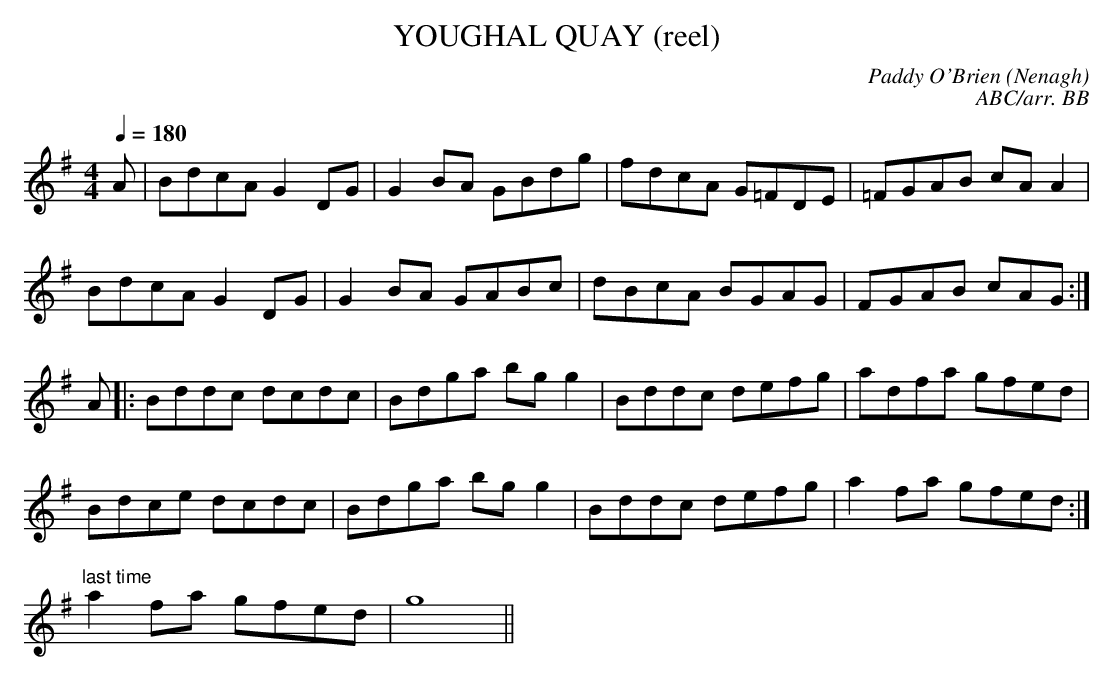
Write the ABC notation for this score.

X:1
T:YOUGHAL QUAY (reel)
C:Paddy O'Brien (Nenagh)
C:ABC/arr. BB
Q:1/4=180
L:1/8
M:4/4
K:G
A|BdcA G2DG|G2BA GBdg|fdcA G=FDE|=FGAB cAA2|
BdcA G2DG|G2BA GABc|dBcA BGAG|FGAB cAG:|
A|:Bddc dcdc|Bdga bgg2|Bddc defg|adfa gfed|
Bdce dcdc|Bdga bgg2|Bddc defg|a2fa gfed:|
"last time"a2fa gfed|g8||
